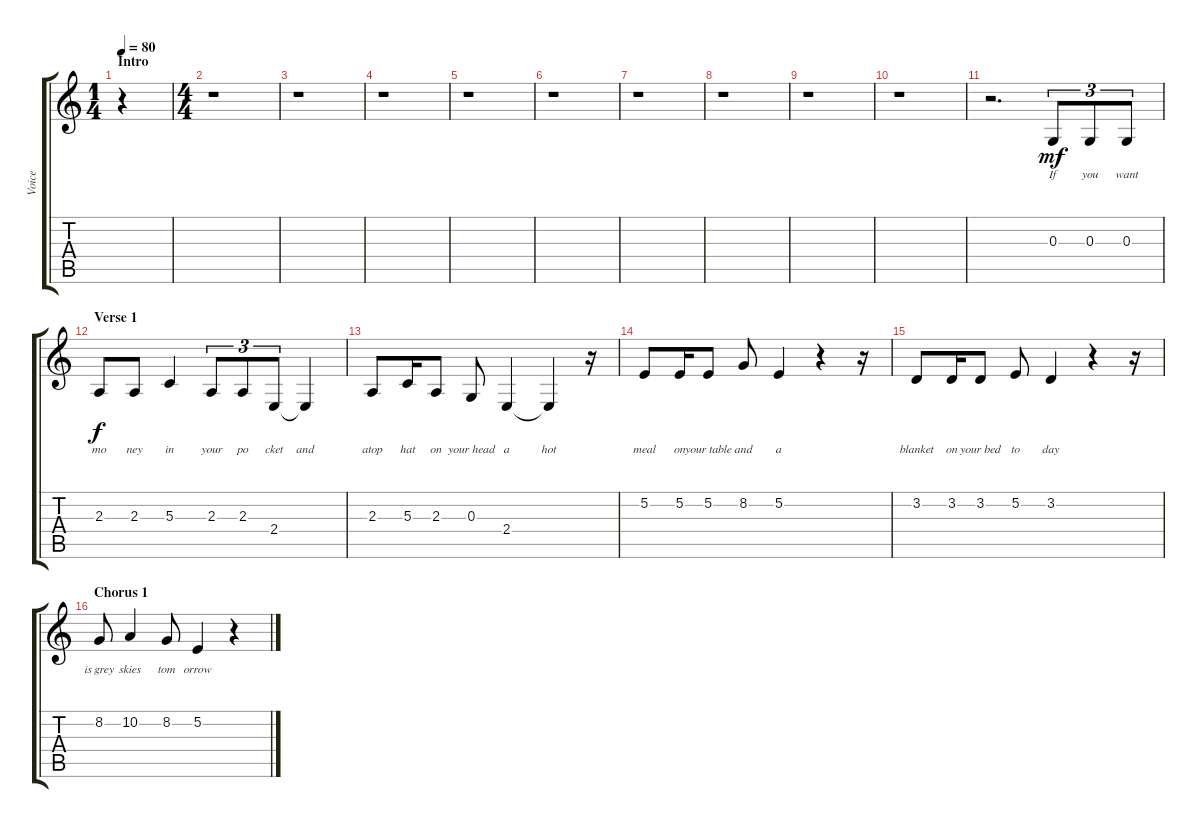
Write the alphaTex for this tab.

\track ("Voice" "Voice") {instrument oboe}
\staff {score tabs}
\tuning (E4 B3 G3 D3 A2 E2) {hide}
\ts (1 4)
\section ("" "Intro")
\tempo 80
\clef g2
\ks c
r.4{dy mf instrument oboe} |
\ts (4 4)
r.1 |
r.1 |
r.1 |
r.1 |
r.1 |
r.1 |
r.1 |
r.1 |
r.1 |
r.2{d} 0.3.8{tu (3 2) lyrics (0 "If") lyrics (1 "") lyrics (2 "") lyrics (3 "") lyrics (4 "")} 0.3.8{tu (3 2) lyrics (0 "you") lyrics (1 "") lyrics (2 "") lyrics (3 "") lyrics (4 "")} 0.3.8{tu (3 2) lyrics (0 "want") lyrics (1 "") lyrics (2 "") lyrics (3 "") lyrics (4 "")} |
\section ("" "Verse 1")
2.3.8{lyrics (0 "mo") lyrics (1 "") lyrics (2 "") lyrics (3 "") lyrics (4 "") dy f} 2.3.8{lyrics (0 "ney") lyrics (1 "") lyrics (2 "") lyrics (3 "") lyrics (4 "")} 5.3.4{lyrics (0 "in") lyrics (1 "") lyrics (2 "") lyrics (3 "") lyrics (4 "")} 2.3.8{tu (3 2) lyrics (0 "your") lyrics (1 "") lyrics (2 "") lyrics (3 "") lyrics (4 "")} 2.3.8{tu (3 2) lyrics (0 "po") lyrics (1 "") lyrics (2 "") lyrics (3 "") lyrics (4 "")} 2.4.8{tu (3 2) lyrics (0 "cket") lyrics (1 "") lyrics (2 "") lyrics (3 "") lyrics (4 "")} 2.4{t}.4{lyrics (0 "and") lyrics (1 "") lyrics (2 "") lyrics (3 "") lyrics (4 "")} |
2.3.8{lyrics (0 "atop") lyrics (1 "") lyrics (2 "") lyrics (3 "") lyrics (4 "")} 5.3.16{lyrics (0 "hat") lyrics (1 "") lyrics (2 "") lyrics (3 "") lyrics (4 "")} 2.3.8{lyrics (0 "on") lyrics (1 "") lyrics (2 "") lyrics (3 "") lyrics (4 "")} 0.3.8{lyrics (0 "your head") lyrics (1 "") lyrics (2 "") lyrics (3 "") lyrics (4 "")} 2.4.4{lyrics (0 "a") lyrics (1 "") lyrics (2 "") lyrics (3 "") lyrics (4 "")} 2.4{t}.4{lyrics (0 "hot") lyrics (1 "") lyrics (2 "") lyrics (3 "") lyrics (4 "")} r.16 |
5.2.8{lyrics (0 "meal") lyrics (1 "") lyrics (2 "") lyrics (3 "") lyrics (4 "")} 5.2.16{lyrics (0 "on") lyrics (1 "") lyrics (2 "") lyrics (3 "") lyrics (4 "")} 5.2.8{lyrics (0 "your table") lyrics (1 "") lyrics (2 "") lyrics (3 "") lyrics (4 "")} 8.2.8{lyrics (0 "and") lyrics (1 "") lyrics (2 "") lyrics (3 "") lyrics (4 "")} 5.2.4{lyrics (0 "a") lyrics (1 "") lyrics (2 "") lyrics (3 "") lyrics (4 "")} r.4 r.16 |
3.2.8{lyrics (0 "blanket") lyrics (1 "") lyrics (2 "") lyrics (3 "") lyrics (4 "")} 3.2.16{lyrics (0 "on") lyrics (1 "") lyrics (2 "") lyrics (3 "") lyrics (4 "")} 3.2.8{lyrics (0 "your bed") lyrics (1 "") lyrics (2 "") lyrics (3 "") lyrics (4 "")} 5.2.8{lyrics (0 "to") lyrics (1 "") lyrics (2 "") lyrics (3 "") lyrics (4 "")} 3.2.4{lyrics (0 "day") lyrics (1 "") lyrics (2 "") lyrics (3 "") lyrics (4 "")} r.4 r.16 |
\section ("" "Chorus 1")
8.2.8{lyrics (0 "is grey") lyrics (1 "") lyrics (2 "") lyrics (3 "") lyrics (4 "")} 10.2.4{lyrics (0 "skies") lyrics (1 "") lyrics (2 "") lyrics (3 "") lyrics (4 "")} 8.2.8{lyrics (0 "tom") lyrics (1 "") lyrics (2 "") lyrics (3 "") lyrics (4 "")} 5.2.4{lyrics (0 "orrow") lyrics (1 "") lyrics (2 "") lyrics (3 "") lyrics (4 "")} r.4
